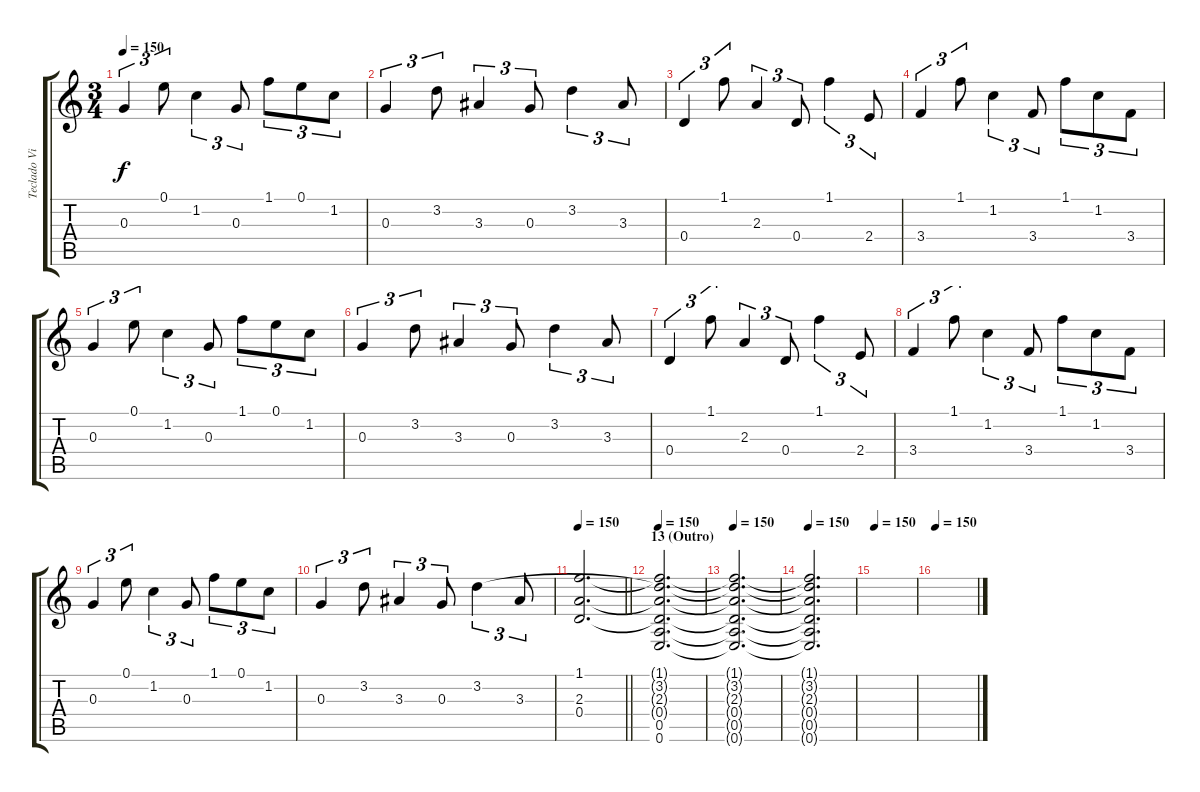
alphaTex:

\track ("Teclado Viejo(?)/Mandolina (FX)" "Teclado Vi") {instrument banjo}
\staff {score tabs}
\tuning (E4 B3 G3 D3 A2 E2) {hide}
\displaytranspose 12
\ts (3 4)
\tempo 150
\clef g2
\ks c
0.3.4{tu (3 2) dy f} 0.1.8{tu (3 2)} 1.2.4{tu (3 2)} 0.3.8{tu (3 2)} 1.1.8{tu (3 2)} 0.1.8{tu (3 2)} 1.2.8{tu (3 2)} |
0.3.4{tu (3 2)} 3.2.8{tu (3 2)} 3.3.4{tu (3 2)} 0.3.8{tu (3 2)} 3.2.4{tu (3 2)} 3.3.8{tu (3 2)} |
0.4.4{tu (3 2)} 1.1.8{tu (3 2)} 2.3.4{tu (3 2)} 0.4.8{tu (3 2)} 1.1.4{tu (3 2)} 2.4.8{tu (3 2)} |
3.4.4{tu (3 2)} 1.1.8{tu (3 2)} 1.2.4{tu (3 2)} 3.4.8{tu (3 2)} 1.1.8{tu (3 2)} 1.2.8{tu (3 2)} 3.4.8{tu (3 2)} |
0.3.4{tu (3 2)} 0.1.8{tu (3 2)} 1.2.4{tu (3 2)} 0.3.8{tu (3 2)} 1.1.8{tu (3 2)} 0.1.8{tu (3 2)} 1.2.8{tu (3 2)} |
0.3.4{tu (3 2)} 3.2.8{tu (3 2)} 3.3.4{tu (3 2)} 0.3.8{tu (3 2)} 3.2.4{tu (3 2)} 3.3.8{tu (3 2)} |
0.4.4{tu (3 2)} 1.1.8{tu (3 2)} 2.3.4{tu (3 2)} 0.4.8{tu (3 2)} 1.1.4{tu (3 2)} 2.4.8{tu (3 2)} |
3.4.4{tu (3 2)} 1.1.8{tu (3 2)} 1.2.4{tu (3 2)} 3.4.8{tu (3 2)} 1.1.8{tu (3 2)} 1.2.8{tu (3 2)} 3.4.8{tu (3 2)} |
0.3.4{tu (3 2)} 0.1.8{tu (3 2)} 1.2.4{tu (3 2)} 0.3.8{tu (3 2)} 1.1.8{tu (3 2)} 0.1.8{tu (3 2)} 1.2.8{tu (3 2)} |
0.3.4{tu (3 2)} 3.2.8{tu (3 2)} 3.3.4{tu (3 2)} 0.3.8{tu (3 2)} 3.2.4{tu (3 2)} 3.3.8{tu (3 2)} |
\tempo 150
\barLineRight lightlight
(1.1 2.3 0.4).2{d} |
\section ("" "13 (Outro)")
\tempo 150
(1.1{t} 3.2{t} 2.3{t} 0.4{t} 0.5 0.6).2{d volume 0} |
\tempo 150
(1.1{t} 3.2{t} 2.3{t} 0.4{t} 0.5{t} 0.6{t}).2{d} |
\tempo 150
(1.1{t} 3.2{t} 2.3{t} 0.4{t} 0.5{t} 0.6{t}).2{d} |
\tempo 150
|
\tempo 150
